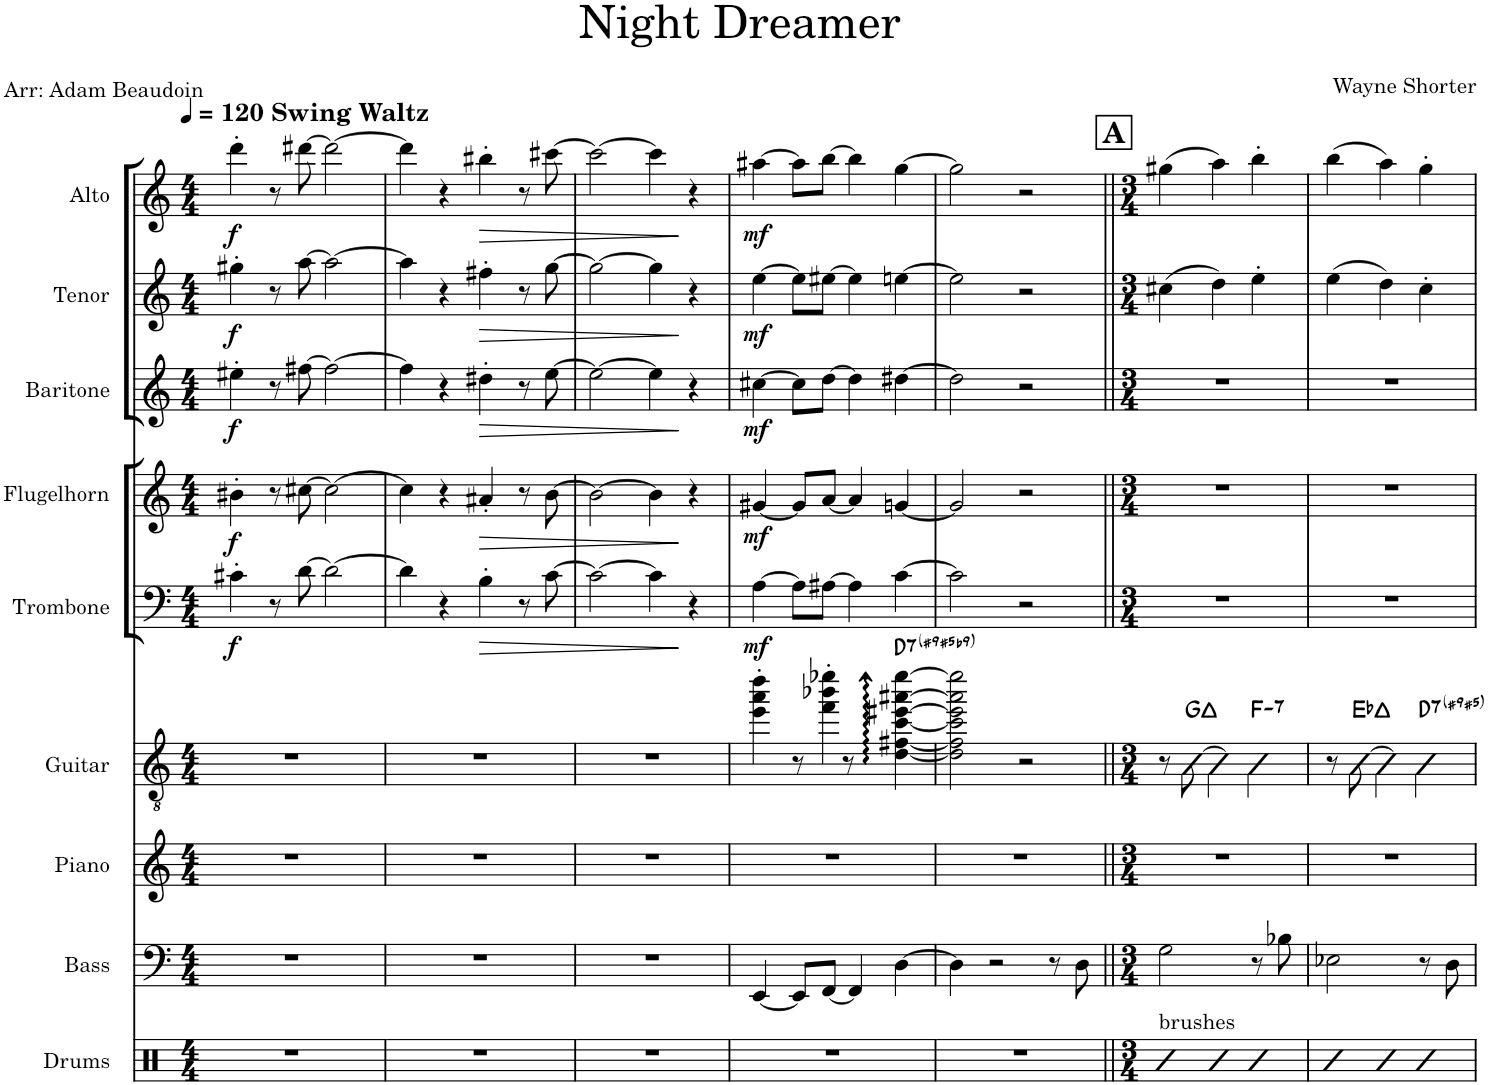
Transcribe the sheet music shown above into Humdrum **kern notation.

**kern	**kern	**kern	**kern	**harte	**kern	**dynam	**kern	**dynam	**kern	**dynam	**kern	**dynam	**kern	**dynam
*part9	*part8	*part7	*part6	*part6	*part5	*part5	*part4	*part4	*part3	*part3	*part2	*part2	*part1	*part1
*staff9	*staff8	*staff7	*staff6	*	*staff5	*staff5	*staff4	*staff4	*staff3	*staff3	*staff2	*staff2	*staff1	*staff1
*I"Drums	*I"Bass	*I"Piano	*I"Guitar	*	*I"Trombone	*	*I"Flugelhorn	*	*I"Baritone	*	*I"Tenor	*	*I"Alto	*
*I'Dr.	*I'B.	*I'Pno.	*I'Guit.	*	*I'Tbn.	*	*I'Flug.	*	*I'Bari.	*	*I'Ten.	*	*I'Alt.	*
*clefX	*clefF4	*clefG2	*clefGv2	*	*clefF4	*	*clefG2	*	*clefG2	*	*clefG2	*	*clefG2	*
*	*Trd7c12	*	*Trd7c12	*	*	*	*Trd1c2	*	*Trd12c21	*	*Trd8c14	*	*Trd5c9	*
*k[]	*k[]	*k[]	*k[]	*	*k[]	*	*k[]	*	*k[]	*	*k[]	*	*k[]	*
*M4/4	*M4/4	*M4/4	*M4/4	*	*M4/4	*	*M4/4	*	*M4/4	*	*M4/4	*	*M4/4	*
*MM120	*MM120	*MM120	*MM120	*	*MM120	*	*MM120	*	*MM120	*	*MM120	*	*MM120	*
=1	=1	=1	=1	=1	=1	=1	=1	=1	=1	=1	=1	=1	=1	=1
!	!	!	!	!	!	!	!	!	!	!	!	!	!LO:TX:a:B:t=Swing Waltz	!
!	!	!	!	!	!	!LO:DY:b	!	!LO:DY:b	!	!LO:DY:b	!	!LO:DY:b	!	!LO:DY:b
1r	1r	1r	1r	.	4c#X'\	f	4b#X'\	f	4ee#X'\	f	4gg#X'\	f	4ddd'\	f
.	.	.	.	.	8r	.	8r	.	8r	.	8r	.	8r	.
.	.	.	.	.	[8d\	.	[8cc#X\	.	[8ff#X\	.	[8aa\	.	[8ddd#X\	.
.	.	.	.	.	2d\_	.	2cc#\_	.	2ff#\_	.	2aa\_	.	2ddd#\_	.
=2	=2	=2	=2	=2	=2	=2	=2	=2	=2	=2	=2	=2	=2	=2
1r	1r	1r	1r	.	4d\]	.	4cc#\]	.	4ff#\]	.	4aa\]	.	4ddd#\]	.
.	.	.	.	.	4r	.	4r	.	4r	.	4r	.	4r	.
!	!	!	!	!	!	!LO:HP:b	!	!LO:HP:b	!	!LO:HP:b	!	!LO:HP:b	!	!LO:HP:b
.	.	.	.	.	4B'\	>	4a#X'/	>	4dd#X'\	>	4ff#X'\	>	4bb#X'\	>
.	.	.	.	.	8r	.	8r	.	8r	.	8r	.	8r	.
.	.	.	.	.	[8c\	.	[8b\	.	[8ee\	.	[8gg\	.	[8ccc#X\	.
=3	=3	=3	=3	=3	=3	=3	=3	=3	=3	=3	=3	=3	=3	=3
1r	1r	1r	1r	.	2c\_	.	2b\_	.	2ee\_	.	2gg\_	.	2ccc#\_	.
.	.	.	.	.	4c\]	.	4b\]	.	4ee\]	.	4gg\]	.	4ccc#\]	.
.	.	.	.	.	4r	]	4r	]	4r	]	4r	]	4r	]
=4	=4	=4	=4	=4	=4	=4	=4	=4	=4	=4	=4	=4	=4	=4
!	!	!	!	!	!	!LO:DY:b	!	!LO:DY:b	!	!LO:DY:b	!	!LO:DY:b	!	!LO:DY:b
1r	[4EE/	1r	4ee\' 4aa\' 4ddd\'	.	[4A\	mf	[4g#X/	mf	[4cc#X\	mf	[4ee\	mf	[4aa#X\	mf
.	8EE/L]	.	8r	.	8A\L]	.	8g#/L]	.	8cc#\L]	.	8ee\L]	.	8aa#\L]	.
.	[8FF/J	.	4ff\' 4bb-X\' 4eee-X\'	.	[8A#X\J	.	[8a/J	.	[8dd\J	.	[8ee#X\J	.	[8bb\J	.
.	4FF/]	.	.	.	4A#\]	.	4a/]	.	4dd\]	.	4ee#\]	.	4bb\]	.
.	.	.	8r	.	.	.	.	.	.	.	.	.	.	.
!	!	!	!	!LO:H:kt=7	!	!	!	!	!	!	!	!	!	!
.	[4D\	.	[4d\: [4f#X\: [4cc\: [4ee#X\: [4aa#X\: [4eee-\:	D:(3,#5,b7,#9,b9)	[4c\	.	[4gn/	.	[4dd#X\	.	[4een\	.	[4gg\	.
=5	=5	=5	=5	=5	=5	=5	=5	=5	=5	=5	=5	=5	=5	=5
1r	4D\]	1r	2d\] 2f#\] 2cc\] 2ee#\] 2aa#\] 2eee-\]	.	2c\]	.	2g/]	.	2dd#\]	.	2ee\]	.	2gg\]	.
.	2r	.	.	.	.	.	.	.	.	.	.	.	.	.
.	.	.	2r	.	2r	.	2r	.	2r	.	2r	.	2r	.
.	8r	.	.	.	.	.	.	.	.	.	.	.	.	.
.	8D\	.	.	.	.	.	.	.	.	.	.	.	.	.
!!LO:REH:place=s1:a:B:cj:fs=14:t=A
=6||	=6||	=6||	=6||	=6||	=6||	=6||	=6||	=6||	=6||	=6||	=6||	=6||	=6||	=6||
*M3/4	*M3/4	*M3/4	*M3/4	*	*M3/4	*	*M3/4	*	*M3/4	*	*M3/4	*	*M3/4	*
!LO:TX:a:t=brushes	!	!	!	!	!	!	!	!	!	!	!	!	!	!
4R	2G\	2.r	8r	.	2.r	.	2.r	.	2.r	.	(4cc#X\	.	(4gg#X\	.
.	.	.	[8b\	G:maj	.	.	.	.	.	.	.	.	.	.
4R	.	.	4b\]	.	.	.	.	.	.	.	4dd\)	.	4aa\)	.
!	!	!	!	!LO:H:kt=7	!	!	!	!	!	!	!	!	!	!
4R	8r	.	4b\	F:min7	.	.	.	.	.	.	4ee'\	.	4bb'\	.
.	8B-X\	.	.	.	.	.	.	.	.	.	.	.	.	.
=7	=7	=7	=7	=7	=7	=7	=7	=7	=7	=7	=7	=7	=7	=7
4R	2E-X\	2.r	8r	.	2.r	.	2.r	.	2.r	.	(4ee\	.	(4bb\	.
.	.	.	[8b\	Eb:maj	.	.	.	.	.	.	.	.	.	.
4R	.	.	4b\]	.	.	.	.	.	.	.	4dd\)	.	4aa\)	.
!	!	!	!	!LO:H:kt=7	!	!	!	!	!	!	!	!	!	!
4R	8r	.	4b\	D:(3,#5,b7,#9)	.	.	.	.	.	.	4cc'\	.	4gg'\	.
.	8D\	.	.	.	.	.	.	.	.	.	.	.	.	.
=	=	=	=	=	=	=	=	=	=	=	=	=	=	=
*-	*-	*-	*-	*-	*-	*-	*-	*-	*-	*-	*-	*-	*-	*-
